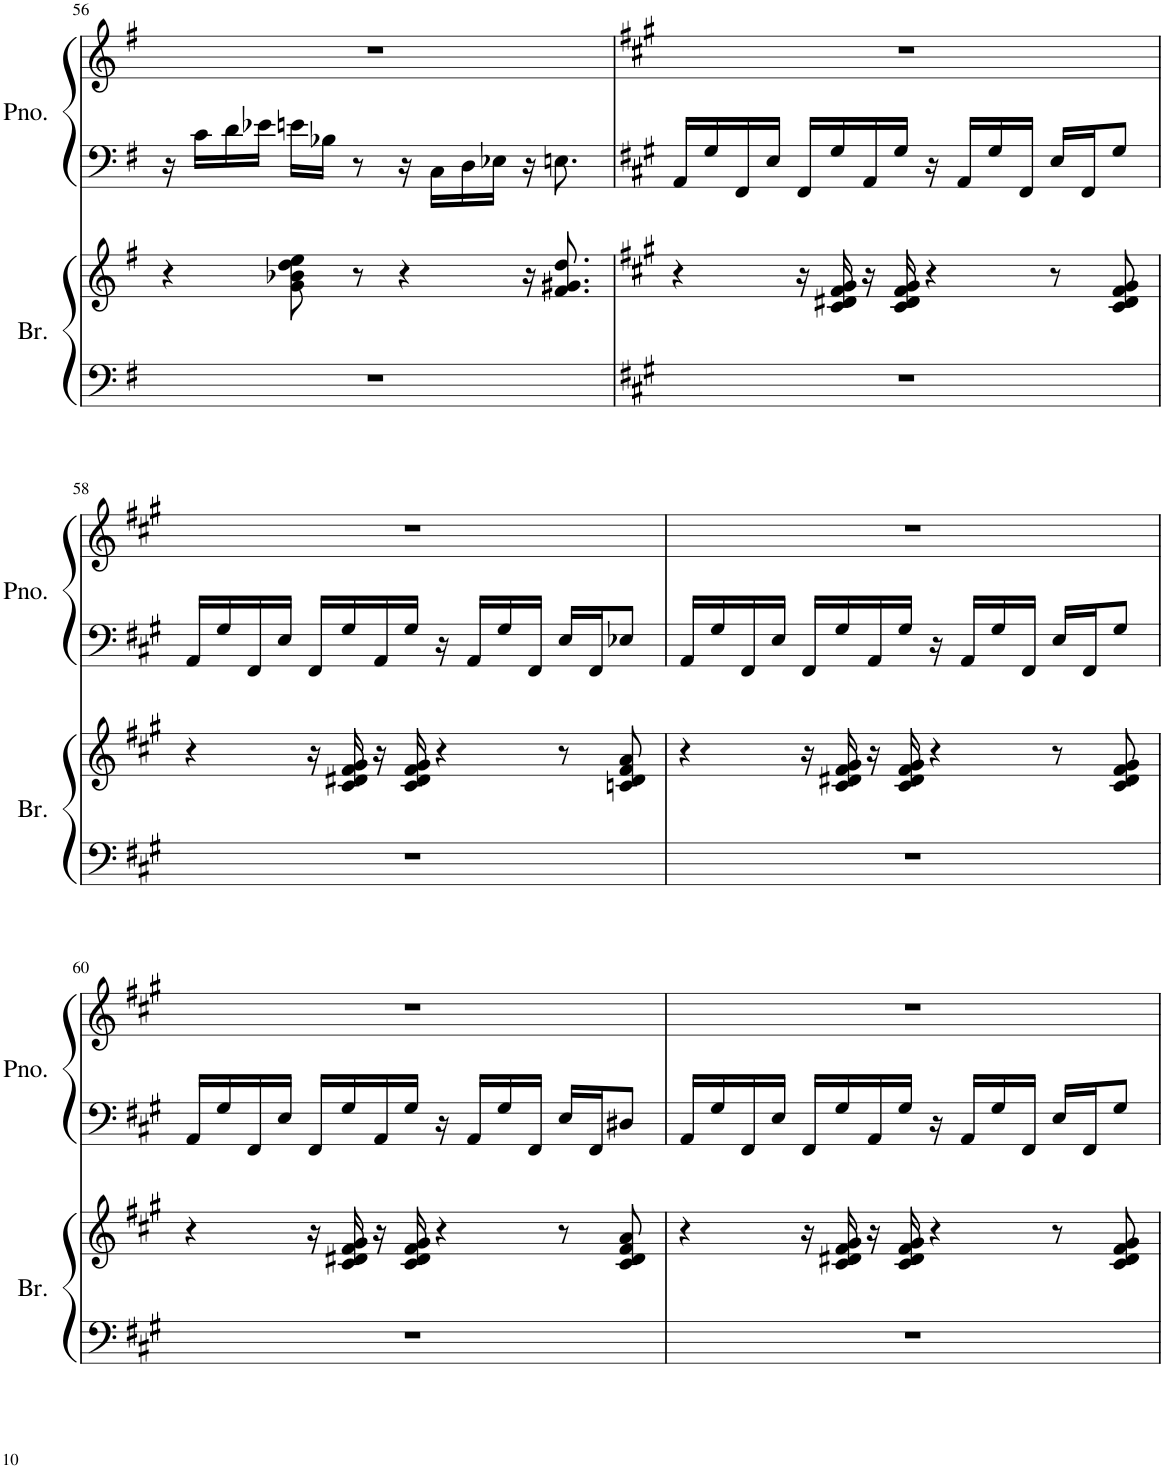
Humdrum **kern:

**kern	**kern	**kern	**kern
*part2	*part2	*part1	*part1
*staff4	*staff3	*staff2	*staff1
*I"Brass	*	*I"Piano	*
*I'Br.	*	*I'Pno.	*
!!LO:PB:g=z
*clefF4	*clefG2	*clefF4	*clefG2
*k[f#]	*k[f#]	*k[f#]	*k[f#]
*M4/4	*M4/4	*M4/4	*M4/4
=56	=56	=56	=56
1r	4r	16r	1r
.	.	16c\LL	.
.	.	16d\	.
.	.	16e-X\JJ	.
.	8g\ 8b-X\ 8dd\ 8ee\	16en\LL	.
.	.	16B-X\JJ	.
.	8r	8r	.
.	4r	16r	.
.	.	16C\LL	.
.	.	16D\	.
.	.	16E-X\JJ	.
.	16r	16r	.
.	8.f#/ 8.g#X/ 8.dd/	8.En\	.
=57	=57	=57	=57
*k[f#c#g#]	*k[f#c#g#]	*k[f#c#g#]	*k[f#c#g#]
1r	4r	16AA/LL	1r
.	.	16G#/	.
.	.	16FF#/	.
.	.	16E/JJ	.
.	16r	16FF#/LL	.
.	16c#/ 16d#X/ 16f#/ 16g#/	16G#/	.
.	16r	16AA/	.
.	16c#/ 16d#/ 16f#/ 16g#/	16G#/JJ	.
.	4r	16r	.
.	.	16AA/LL	.
.	.	16G#/	.
.	.	16FF#/JJ	.
.	8r	16E/LL	.
.	.	16FF#/J	.
.	8c#/ 8d#/ 8f#/ 8g#/	8G#/J	.
!!LO:LB:g=z
=58	=58	=58	=58
1r	4r	16AA/LL	1r
.	.	16G#/	.
.	.	16FF#/	.
.	.	16E/JJ	.
.	16r	16FF#/LL	.
.	16c#/ 16d#X/ 16f#/ 16g#/	16G#/	.
.	16r	16AA/	.
.	16c#/ 16d#/ 16f#/ 16g#/	16G#/JJ	.
.	4r	16r	.
.	.	16AA/LL	.
.	.	16G#/	.
.	.	16FF#/JJ	.
.	8r	16E/LL	.
.	.	16FF#/J	.
.	8cn/ 8d#/ 8f#/ 8a/	8E-X/J	.
=59	=59	=59	=59
1r	4r	16AA/LL	1r
.	.	16G#/	.
.	.	16FF#/	.
.	.	16E/JJ	.
.	16r	16FF#/LL	.
.	16c#/ 16d#X/ 16f#/ 16g#/	16G#/	.
.	16r	16AA/	.
.	16c#/ 16d#/ 16f#/ 16g#/	16G#/JJ	.
.	4r	16r	.
.	.	16AA/LL	.
.	.	16G#/	.
.	.	16FF#/JJ	.
.	8r	16E/LL	.
.	.	16FF#/J	.
.	8c#/ 8d#/ 8f#/ 8g#/	8G#/J	.
!!LO:LB:g=z
=60	=60	=60	=60
1r	4r	16AA/LL	1r
.	.	16G#/	.
.	.	16FF#/	.
.	.	16E/JJ	.
.	16r	16FF#/LL	.
.	16c#/ 16d#X/ 16f#/ 16g#/	16G#/	.
.	16r	16AA/	.
.	16c#/ 16d#/ 16f#/ 16g#/	16G#/JJ	.
.	4r	16r	.
.	.	16AA/LL	.
.	.	16G#/	.
.	.	16FF#/JJ	.
.	8r	16E/LL	.
.	.	16FF#/J	.
.	8c#/ 8d#/ 8f#/ 8a/	8D#X/J	.
=61	=61	=61	=61
1r	4r	16AA/LL	1r
.	.	16G#/	.
.	.	16FF#/	.
.	.	16E/JJ	.
.	16r	16FF#/LL	.
.	16c#/ 16d#X/ 16f#/ 16g#/	16G#/	.
.	16r	16AA/	.
.	16c#/ 16d#/ 16f#/ 16g#/	16G#/JJ	.
.	4r	16r	.
.	.	16AA/LL	.
.	.	16G#/	.
.	.	16FF#/JJ	.
.	8r	16E/LL	.
.	.	16FF#/J	.
.	8c#/ 8d#/ 8f#/ 8g#/	8G#/J	.
=	=	=	=
*-	*-	*-	*-
